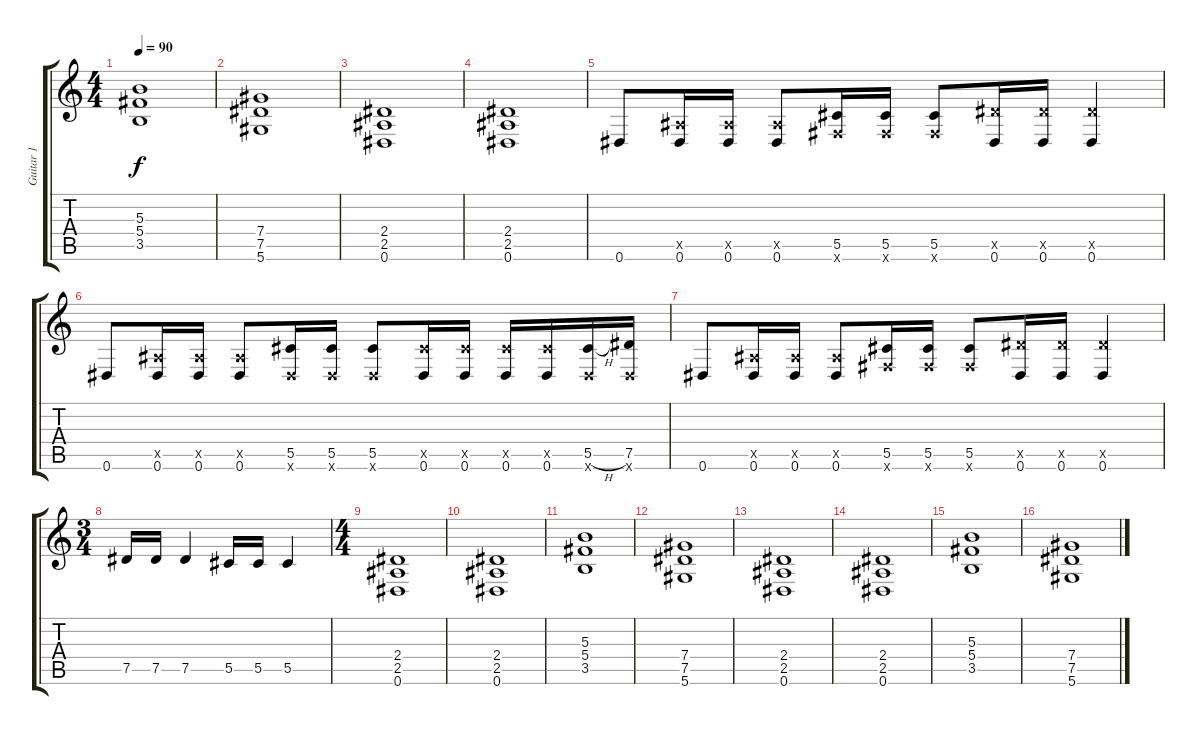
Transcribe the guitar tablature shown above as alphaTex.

\track ("Guitar 1" "Guitar 1") {instrument distortionguitar}
\staff {score tabs}
\tuning (Eb4 Bb3 Gb3 Db3 Ab2 Eb2) {hide}
\ts (4 4)
\tempo 90
\clef g2
\ks c
(5.3 5.4 3.5).1{dy f} |
(7.4 7.5 5.6).1 |
(2.4 2.5 0.6).1 |
(2.4 2.5 0.6).1 |
0.6.8 (2.5{x} 0.6).16 (2.5{x} 0.6).16 (2.5{x} 0.6).8 (5.5 3.6{x}).16 (5.5 3.6{x}).16 (5.5 3.6{x}).8 (7.5{x} 0.6).16 (7.5{x} 0.6).16 (7.5{x} 0.6).4 |
0.6.8 (2.5{x} 0.6).16 (2.5{x} 0.6).16 (2.5{x} 0.6).8 (5.5 0.6{x}).16 (5.5 0.6{x}).16 (5.5 0.6{x}).8 (5.5{x} 0.6).16 (5.5{x} 0.6).16 (5.5{x} 0.6).16 (5.5{x} 0.6).16 (5.5{h} 0.6{x}).16 (7.5 0.6{x}).16 |
0.6.8 (2.5{x} 0.6).16 (2.5{x} 0.6).16 (2.5{x} 0.6).8 (5.5 3.6{x}).16 (5.5 3.6{x}).16 (5.5 3.6{x}).8 (7.5{x} 0.6).16 (7.5{x} 0.6).16 (7.5{x} 0.6).4 |
\ts (3 4)
7.5.16 7.5.16 7.5.4 5.5.16 5.5.16 5.5.4 |
\ts (4 4)
(2.4 2.5 0.6).1{volume 15} |
(2.4 2.5 0.6).1 |
(5.3 5.4 3.5).1 |
(7.4 7.5 5.6).1 |
(2.4 2.5 0.6).1{volume 15} |
(2.4 2.5 0.6).1 |
(5.3 5.4 3.5).1 |
(7.4 7.5 5.6).1
